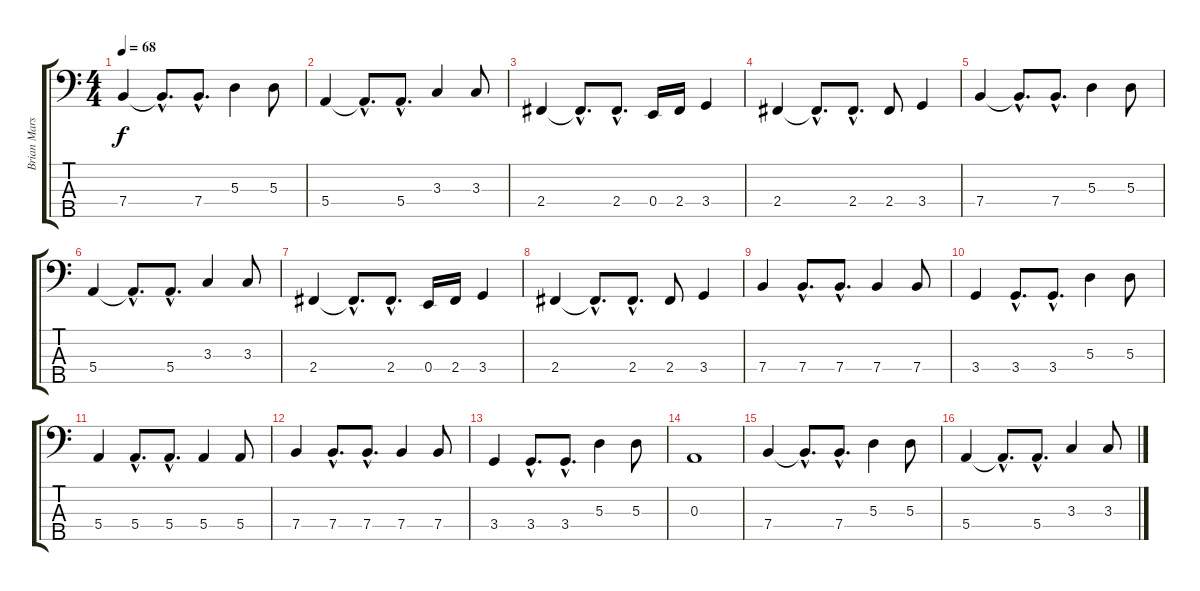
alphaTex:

\track ("Brian Marshall - Bass" "Brian Mars") {instrument electricbassfinger}
\staff {score tabs}
\tuning (G2 D2 A1 E1 B0) {hide}
\ts (4 4)
\tempo 68
\clef f4
\ks c
7.4.4{dy f} 7.4{hac t}.8{d} 7.4{hac}.8{d} 5.3.4 5.3.8 |
5.4.4 5.4{hac t}.8{d} 5.4{hac}.8{d} 3.3.4 3.3.8 |
2.4.4 2.4{hac t}.8{d} 2.4{hac}.8{d} 0.4.16 2.4.16 3.4.4 |
2.4.4 2.4{hac t}.8{d} 2.4{hac}.8{d} 2.4.8 3.4.4 |
7.4.4 7.4{hac t}.8{d} 7.4{hac}.8{d} 5.3.4 5.3.8 |
5.4.4 5.4{hac t}.8{d} 5.4{hac}.8{d} 3.3.4 3.3.8 |
2.4.4 2.4{hac t}.8{d} 2.4{hac}.8{d} 0.4.16 2.4.16 3.4.4 |
2.4.4 2.4{hac t}.8{d} 2.4{hac}.8{d} 2.4.8 3.4.4 |
7.4.4 7.4{hac}.8{d} 7.4{hac}.8{d} 7.4.4 7.4.8 |
3.4.4 3.4{hac}.8{d} 3.4{hac}.8{d} 5.3.4 5.3.8 |
5.4.4 5.4{hac}.8{d} 5.4{hac}.8{d} 5.4.4 5.4.8 |
7.4.4 7.4{hac}.8{d} 7.4{hac}.8{d} 7.4.4 7.4.8 |
3.4.4 3.4{hac}.8{d} 3.4{hac}.8{d} 5.3.4 5.3.8 |
0.3.1 |
7.4.4 7.4{hac t}.8{d} 7.4{hac}.8{d} 5.3.4 5.3.8 |
5.4.4 5.4{hac t}.8{d} 5.4{hac}.8{d} 3.3.4 3.3.8
